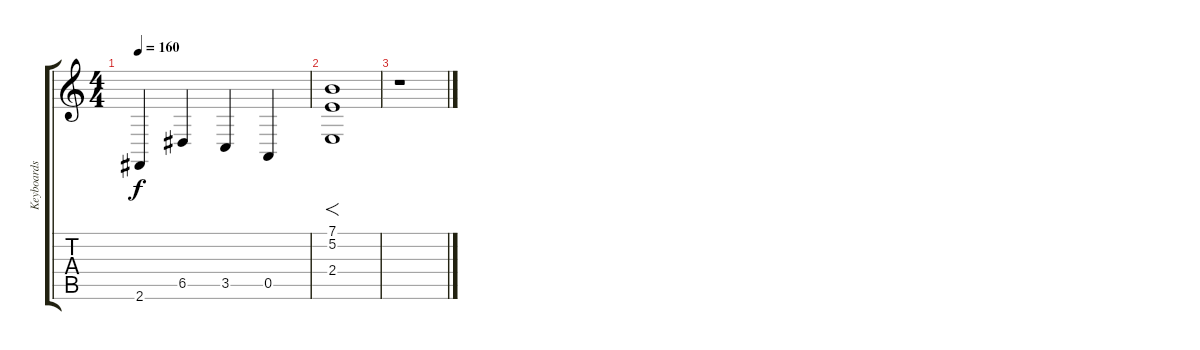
\track ("Keyboards (Josh)" "Keyboards ") {instrument stringensemble1}
\staff {score tabs}
\tuning (E4 B3 G3 D3 A2 E2) {hide}
\ts (4 4)
\tempo 160
\clef g2
\ks c
2.6.4{dy f} 6.5.4 3.5.4 0.5.4 |
(7.1 5.2 2.4).1{f} |
r.1
